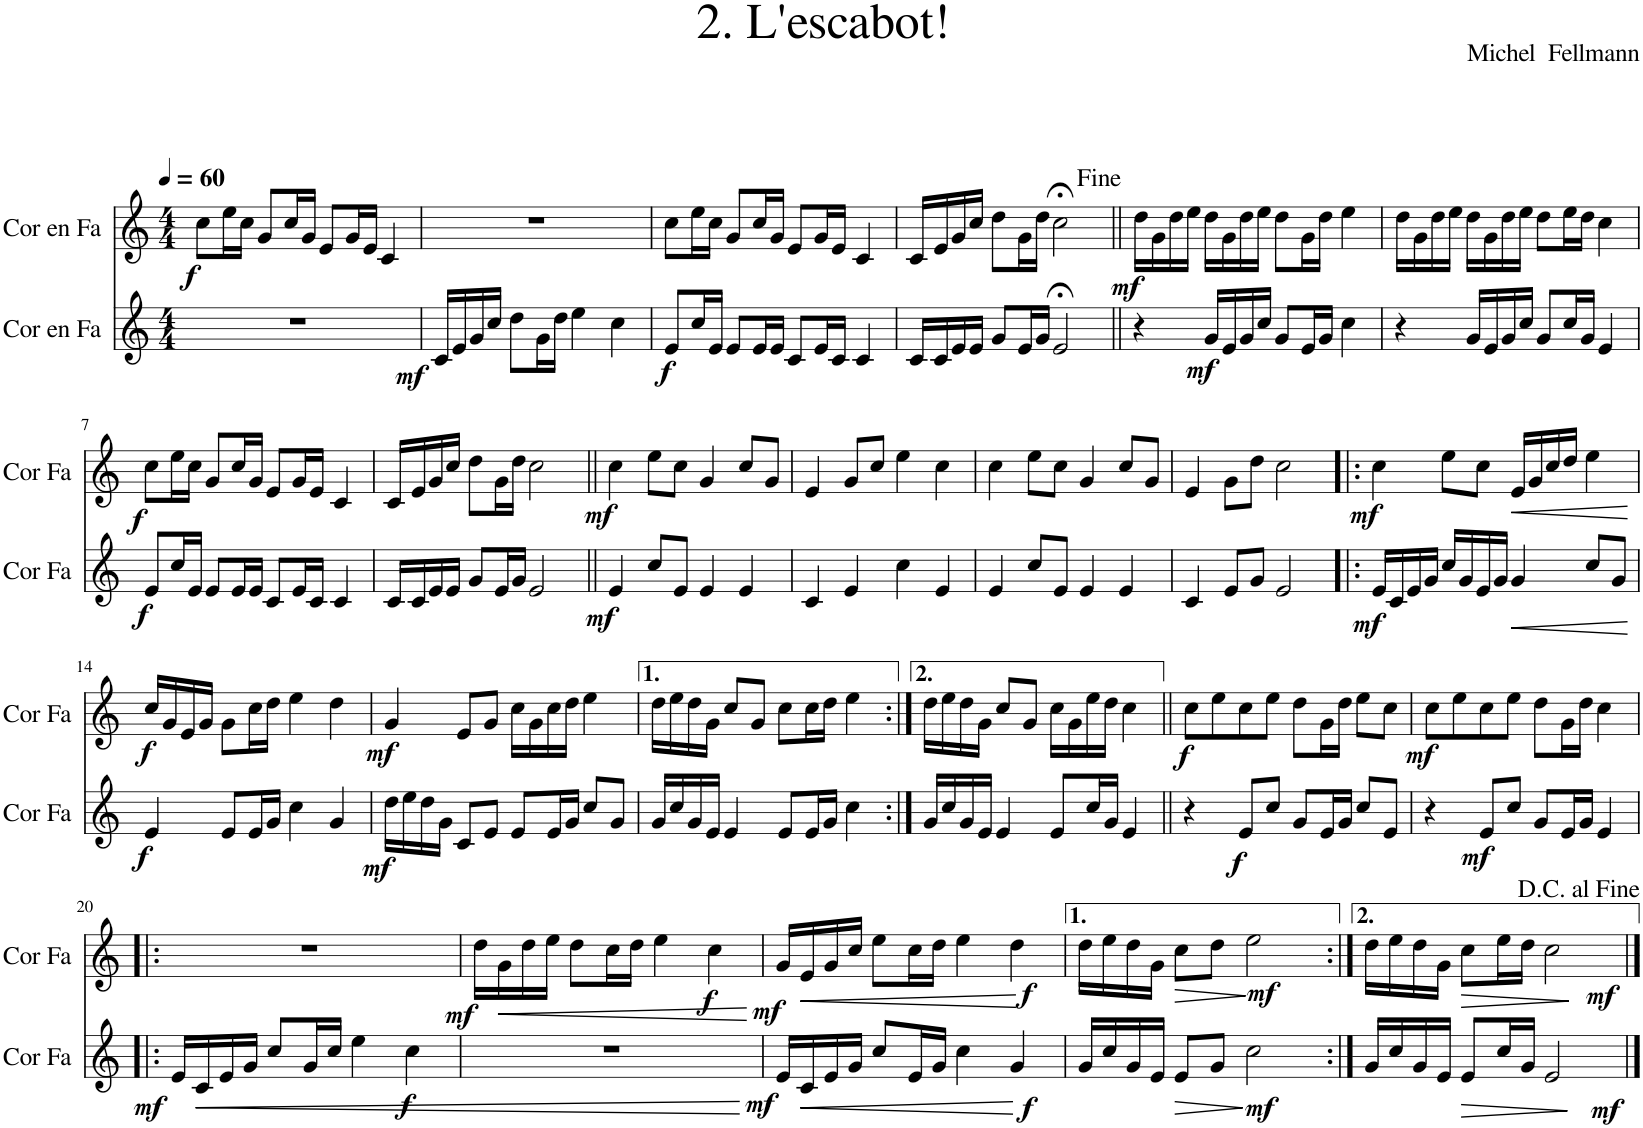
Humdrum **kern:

**kern	**dynam	**kern	**dynam
*part2	*part2	*part1	*part1
*staff2	*staff2	*staff1	*staff1
*I"Cor en Fa	*	*I"Cor en Fa	*
*I'Cor Fa	*	*I'Cor Fa	*
*clefG2	*	*clefG2	*
*Trd4c7	*	*Trd4c7	*
*k[]	*	*k[]	*
*M4/4	*	*M4/4	*
*MM60	*	*MM60	*
=1	=1	=1	=1
!	!LO:DY:b	!	!LO:DY:b
1r	mf	8cc\L	f
.	.	16ee\L	.
.	.	16cc\JJ	.
.	.	8g/L	.
.	.	16cc/L	.
.	.	16g/JJ	.
.	.	8e/L	.
.	.	16g/L	.
.	.	16e/JJ	.
.	.	4c/	.
=2	=2	=2	=2
16c/LL	.	1r	.
16e/	.	.	.
16g/	.	.	.
16cc/JJ	.	.	.
8dd\L	.	.	.
16g\L	.	.	.
16dd\JJ	.	.	.
4ee\	.	.	.
4cc\	.	.	.
=3	=3	=3	=3
!	!LO:DY:b	!	!
8e/L	f	8cc\L	.
16cc/L	.	16ee\L	.
16e/JJ	.	16cc\JJ	.
8e/L	.	8g/L	.
16e/L	.	16cc/L	.
16e/JJ	.	16g/JJ	.
8c/L	.	8e/L	.
16e/L	.	16g/L	.
16c/JJ	.	16e/JJ	.
4c/	.	4c/	.
=4	=4	=4	=4
16c/LL	.	16c/LL	.
16c/	.	16e/	.
16e/	.	16g/	.
16e/JJ	.	16cc/JJ	.
8g/L	.	8dd\L	.
16e/L	.	16g\L	.
16g/JJ	.	16dd\JJ	.
2e;</	.	2cc;<\	.
=5||	=5||	=5||	=5||
!	!	!	!LO:DY:b
4r	.	16dd\LL	mf
.	.	16g\	.
.	.	16dd\	.
.	.	16ee\JJ	.
!	!LO:DY:b	!	!
16g/LL	mf	16dd\LL	.
16e/	.	16g\	.
16g/	.	16dd\	.
16cc/JJ	.	16ee\JJ	.
8g/L	.	8dd\L	.
16e/L	.	16g\L	.
16g/JJ	.	16dd\JJ	.
4cc\	.	4ee\	.
=6	=6	=6	=6
4r	.	16dd\LL	.
.	.	16g\	.
.	.	16dd\	.
.	.	16ee\JJ	.
16g/LL	.	16dd\LL	.
16e/	.	16g\	.
16g/	.	16dd\	.
16cc/JJ	.	16ee\JJ	.
8g/L	.	8dd\L	.
16cc/L	.	16ee\L	.
16g/JJ	.	16dd\JJ	.
4e/	.	4cc\	.
!!LO:LB:g=z
=7	=7	=7	=7
!	!LO:DY:b	!	!LO:DY:b
8e/L	f	8cc\L	f
16cc/L	.	16ee\L	.
16e/JJ	.	16cc\JJ	.
8e/L	.	8g/L	.
16e/L	.	16cc/L	.
16e/JJ	.	16g/JJ	.
8c/L	.	8e/L	.
16e/L	.	16g/L	.
16c/JJ	.	16e/JJ	.
4c/	.	4c/	.
=8	=8	=8	=8
16c/LL	.	16c/LL	.
16c/	.	16e/	.
16e/	.	16g/	.
16e/JJ	.	16cc/JJ	.
8g/L	.	8dd\L	.
16e/L	.	16g\L	.
16g/JJ	.	16dd\JJ	.
2e/	.	2cc\	.
=9||	=9||	=9||	=9||
!	!LO:DY:b	!	!LO:DY:b
4e/	mf	4cc\	mf
8cc/L	.	8ee\L	.
8e/J	.	8cc\J	.
4e/	.	4g/	.
4e/	.	8cc/L	.
.	.	8g/J	.
=10	=10	=10	=10
4c/	.	4e/	.
4e/	.	8g/L	.
.	.	8cc/J	.
4cc\	.	4ee\	.
4e/	.	4cc\	.
=11	=11	=11	=11
4e/	.	4cc\	.
8cc/L	.	8ee\L	.
8e/J	.	8cc\J	.
4e/	.	4g/	.
4e/	.	8cc/L	.
.	.	8g/J	.
=12	=12	=12	=12
4c/	.	4e/	.
8e/L	.	8g\L	.
8g/J	.	8dd\J	.
2e/	.	2cc\	.
=13!|:	=13!|:	=13!|:	=13!|:
!	!LO:DY:b	!	!LO:DY:b
16e/LL	mf	4cc\	mf
16c/	.	.	.
16e/	.	.	.
16g/JJ	.	.	.
16cc/LL	.	8ee\L	.
16g/	.	.	.
16e/	.	8cc\J	.
16g/JJ	.	.	.
!	!LO:HP:b	!	!LO:HP:b
4g/	<	16e/LL	<
.	.	16g/	.
.	.	16cc/	.
.	.	16dd/JJ	.
8cc/L	.	4ee\	.
8g/J	.	.	.
.	[	.	[
!!LO:LB:g=z
=14	=14	=14	=14
!	!LO:DY:b	!	!LO:DY:b
4e/	f	16cc/LL	f
.	.	16g/	.
.	.	16e/	.
.	.	16g/JJ	.
8e/L	.	8g\L	.
16e/L	.	16cc\L	.
16g/JJ	.	16dd\JJ	.
4cc\	.	4ee\	.
4g/	.	4dd\	.
=15	=15	=15	=15
!	!LO:DY:b	!	!LO:DY:b
16dd\LL	mf	4g/	mf
16ee\	.	.	.
16dd\	.	.	.
16g\JJ	.	.	.
8c/L	.	8e/L	.
8e/J	.	8g/J	.
8e/L	.	16cc\LL	.
.	.	16g\	.
16e/L	.	16cc\	.
16g/JJ	.	16dd\JJ	.
8cc/L	.	4ee\	.
8g/J	.	.	.
=16	=16	=16	=16
16g/LL	.	16dd\LL	.
16cc/	.	16ee\	.
16g/	.	16dd\	.
16e/JJ	.	16g\JJ	.
4e/	.	8cc/L	.
.	.	8g/J	.
8e/L	.	8cc\L	.
16e/L	.	16cc\L	.
16g/JJ	.	16dd\JJ	.
4cc\	.	4ee\	.
=17:|!	=17:|!	=17:|!	=17:|!
16g/LL	.	16dd\LL	.
16cc/	.	16ee\	.
16g/	.	16dd\	.
16e/JJ	.	16g\JJ	.
4e/	.	8cc/L	.
.	.	8g/J	.
8e/L	.	16cc\LL	.
.	.	16g\	.
16cc/L	.	16ee\	.
16g/JJ	.	16dd\JJ	.
4e/	.	4cc\	.
=18||	=18||	=18||	=18||
!	!	!	!LO:DY:b
4r	.	8cc\L	f
.	.	8ee\	.
!	!LO:DY:b	!	!
8e/L	f	8cc\	.
8cc/J	.	8ee\J	.
8g/L	.	8dd\L	.
16e/L	.	16g\L	.
16g/JJ	.	16dd\JJ	.
8cc/L	.	8ee\L	.
8e/J	.	8cc\J	.
=19	=19	=19	=19
!	!	!	!LO:DY:b
4r	.	8cc\L	mf
.	.	8ee\	.
!	!LO:DY:b	!	!
8e/L	mf	8cc\	.
8cc/J	.	8ee\J	.
8g/L	.	8dd\L	.
16e/L	.	16g\L	.
16g/JJ	.	16dd\JJ	.
4e/	.	4cc\	.
!!LO:LB:g=z
=20!|:	=20!|:	=20!|:	=20!|:
!	!LO:DY:b	!	!LO:DY:b
16e/LL	mf	1r	mf
!	!LO:HP:b	!	!
16c/	<	.	.
16e/	.	.	.
16g/JJ	.	.	.
8cc/L	.	.	.
16g/L	.	.	.
16cc/JJ	.	.	.
4ee\	.	.	.
!	!LO:DY:b	!	!
4cc\	f	.	.
.	[	.	.
=21	=21	=21	=21
!	!LO:DY:b	!	!
1r	mf	16dd\LL	.
!	!	!	!LO:HP:b
.	.	16g\	<
.	.	16dd\	.
.	.	16ee\JJ	.
.	.	8dd\L	.
.	.	16cc\L	.
.	.	16dd\JJ	.
.	.	4ee\	.
!	!	!	!LO:DY:b
.	.	4cc\	f
.	.	.	[
=22	=22	=22	=22
!	!	!	!LO:DY:b
16e/LL	.	16g/LL	mf
!	!LO:HP:b	!	!LO:HP:b
16c/	<	16e/	<
16e/	.	16g/	.
16g/JJ	.	16cc/JJ	.
8cc/L	.	8ee\L	.
16e/L	.	16cc\L	.
16g/JJ	.	16dd\JJ	.
4cc\	.	4ee\	.
!	!LO:DY:b	!	!LO:DY:b
4g/	f	4dd\	f
.	[	.	[
=23	=23	=23	=23
16g/LL	.	16dd\LL	.
16cc/	.	16ee\	.
16g/	.	16dd\	.
16e/JJ	.	16g\JJ	.
!	!LO:HP:b	!	!LO:HP:b
8e/L	>	8cc\L	>
8g/J	.	8dd\J	.
!	!LO:DY:b	!	!LO:DY:b
2cc\	mf	2ee\	mf
.	]	.	]
=24:|!	=24:|!	=24:|!	=24:|!
16g/LL	.	16dd\LL	.
16cc/	.	16ee\	.
16g/	.	16dd\	.
16e/JJ	.	16g\JJ	.
!	!LO:HP:b	!	!LO:HP:b
8e/L	>	8cc\L	>
16cc/L	.	16ee\L	.
16g/JJ	.	16dd\JJ	.
!	!LO:DY:b	!	!LO:DY:b
2e/	mf	2cc\	mf
.	]	.	]
==	==	==	==
*-	*-	*-	*-
